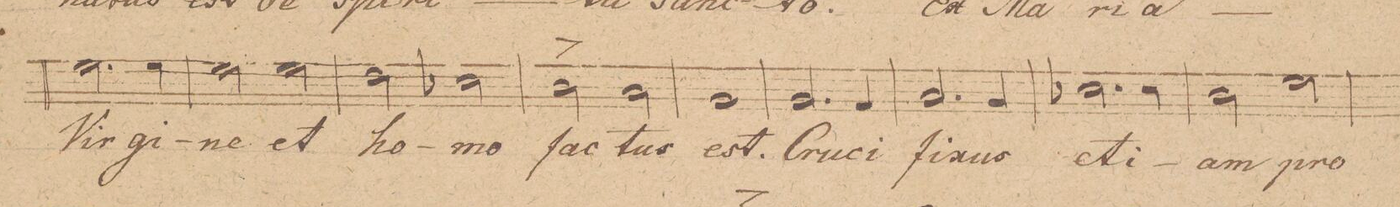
**kern	**text	**dynam
*I"Tenore 1mo	*	*
*clefC4	*	*
*k[]	*	*
*met(c|)	*	*
*M2/2	*	*
2.d\	Vir-	.
4d\	-gi-	.
=52	=52	=52
2d\	-ne	.
2d\	et	.
=53	=53	=53
2c\	ho-	.
2B-X\	-mo	.
=54	=54	=54
2A^\	fac-	.
2G\	-tus	.
=55	=55	=55
1F	est.	.
=56	=56	=56
2.F/	Cru-	.
4E/	-ci-	.
=57	=57	=57
2.G/	-fi-	.
4F/	-xus	.
=58	=58	=58
2.B-X\	e-	.
4B-\	-ti-	.
=59	=59	=59
2A\	-am	.
2d\	pro	.
=60	=60	=60
*-	*-	*-
